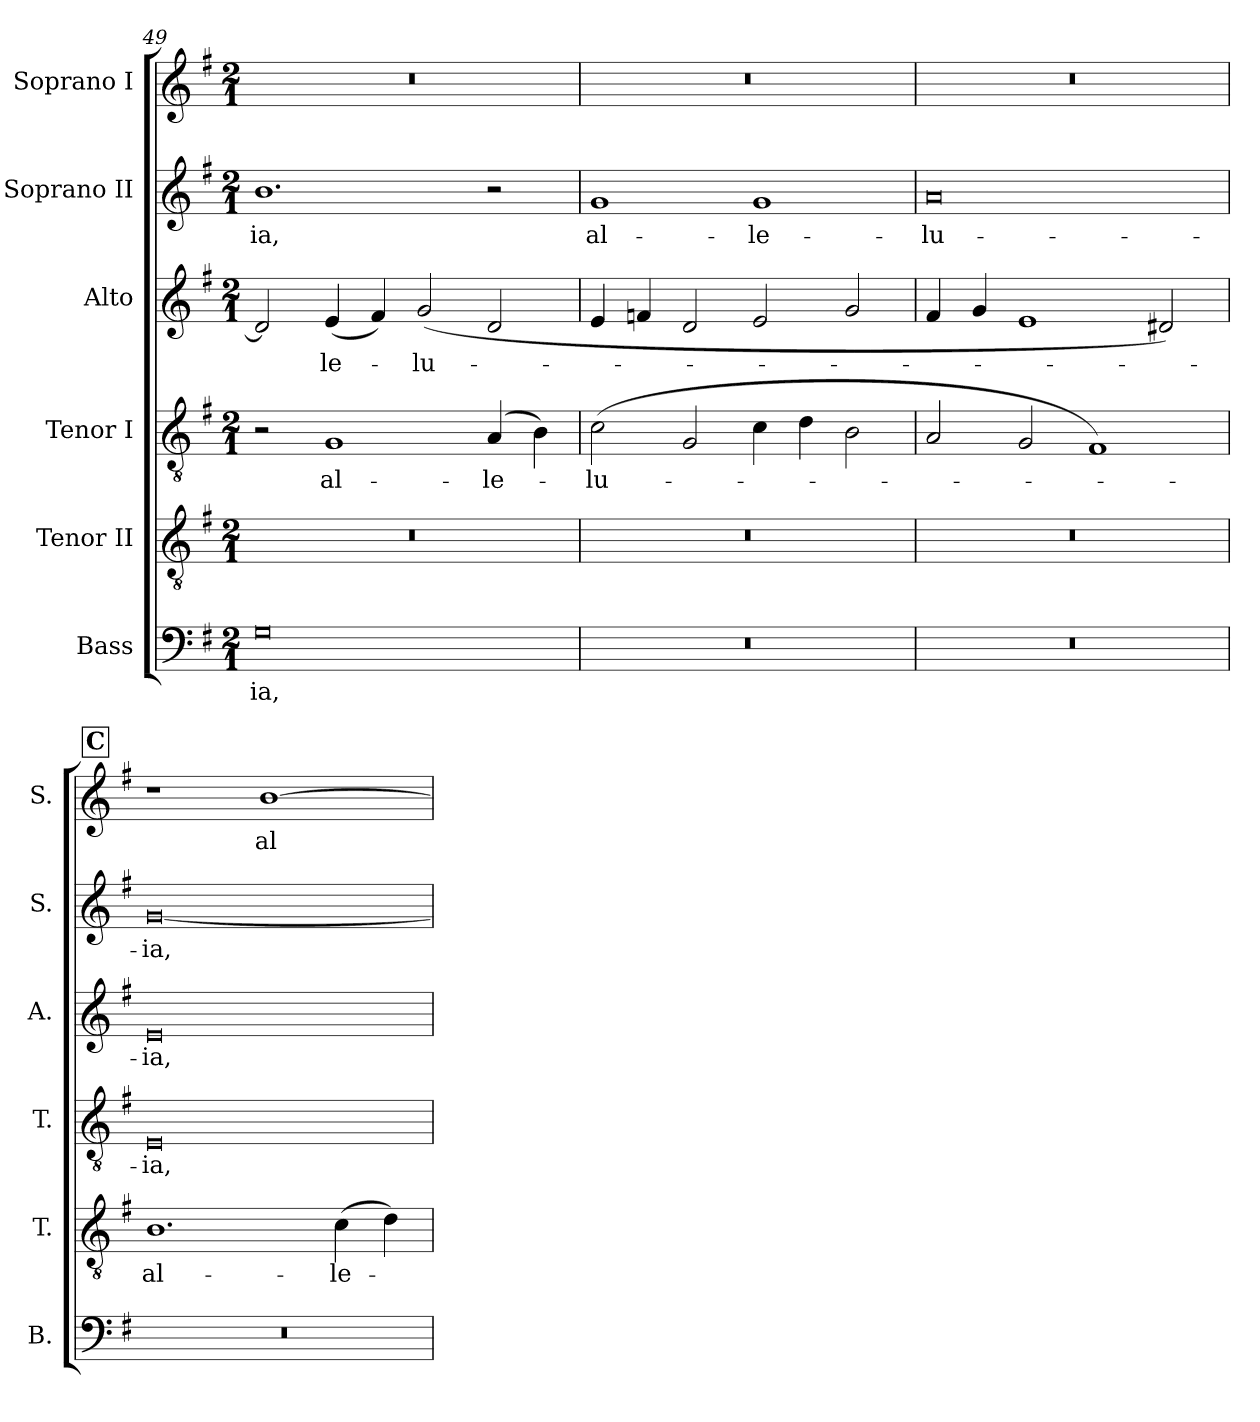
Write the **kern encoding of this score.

**kern	**text	**kern	**text	**kern	**text	**kern	**text	**kern	**text	**kern	**text
*part6	*part6	*part5	*part5	*part4	*part4	*part3	*part3	*part2	*part2	*part1	*part1
*staff6	*staff6	*staff5	*staff5	*staff4	*staff4	*staff3	*staff3	*staff2	*staff2	*staff1	*staff1
*I"Bass	*	*I"Tenor II	*	*I"Tenor I	*	*I"Alto	*	*I"Soprano II	*	*I"Soprano I	*
*I'B.	*	*I'T.	*	*I'T.	*	*I'A.	*	*I'S.	*	*I'S.	*
*clefF4	*	*clefGv2	*	*clefGv2	*	*clefG2	*	*clefG2	*	*clefG2	*
*	*	*ITrd7c12	*	*ITrd7c12	*	*	*	*	*	*	*
*k[f#]	*	*k[f#]	*	*k[f#]	*	*k[f#]	*	*k[f#]	*	*k[f#]	*
*G:	*	*G:	*	*G:	*	*G:	*	*G:	*	*G:	*
*M2/1	*	*M2/1	*	*M2/1	*	*M2/1	*	*M2/1	*	*M2/1	*
=49	=49	=49	=49	=49	=49	=49	=49	=49	=49	=49	=49
!	!LO:LY:b:color=#000000	!LO:N:vis=1	!	!	!	!	!	!	!	!	!
!	!	!	!	!	!	!	!	!	!LO:LY:b:color=#000000	!LO:N:vis=1	!
0Gi	-ia,	0r	.	2r	.	2di/]	.	1.bi	-ia,	0r	.
!	!	!	!	!	!LO:LY:b:color=#000000	!	!	!	!	!	!
!	!	!	!	!	!	!	!LO:LY:b:color=#000000	!	!	!	!
.	.	.	.	1GGi	al-	(4ei/	-le-	.	.	.	.
.	.	.	.	.	.	4f#i/)	.	.	.	.	.
!	!	!	!	!	!	!	!LO:LY:b:color=#000000	!	!	!	!
.	.	.	.	.	.	(2gi/	-lu-	.	.	.	.
!	!	!	!	!	!LO:LY:b:color=#000000	!	!	!	!	!	!
.	.	.	.	(4AAi/	-le-	2di/	.	2r	.	.	.
.	.	.	.	4BBi\)	.	.	.	.	.	.	.
!!LO:LB:g=z
=50	=50	=50	=50	=50	=50	=50	=50	=50	=50	=50	=50
!LO:N:vis=1	!	!LO:N:vis=1	!	!	!	!	!	!	!	!	!
!	!	!	!	!	!LO:LY:b:color=#000000	!	!	!	!	!	!
!	!	!	!	!	!	!	!	!	!LO:LY:b:color=#000000	!LO:N:vis=1	!
0r	.	0r	.	(2Ci\	-lu-	4ei/	.	1gi	al-	0r	.
.	.	.	.	.	.	4fni/	.	.	.	.	.
.	.	.	.	2GGi/	.	2di/	.	.	.	.	.
!	!	!	!	!	!	!	!	!	!LO:LY:b:color=#000000	!	!
.	.	.	.	4Ci\	.	2ei/	.	1gi	-le-	.	.
.	.	.	.	4Di\	.	.	.	.	.	.	.
.	.	.	.	2BBi\	.	2gi/	.	.	.	.	.
=51	=51	=51	=51	=51	=51	=51	=51	=51	=51	=51	=51
!LO:N:vis=1	!	!LO:N:vis=1	!	!	!	!	!	!	!	!	!
!	!	!	!	!	!	!	!	!	!LO:LY:b:color=#000000	!LO:N:vis=1	!
0r	.	0r	.	2AAi/	.	4f#i/	.	0ai	-lu-	0r	.
.	.	.	.	.	.	4gi/	.	.	.	.	.
.	.	.	.	2GGi/	.	1ei	.	.	.	.	.
.	.	.	.	1FF#i)	.	.	.	.	.	.	.
.	.	.	.	.	.	2d#Xi/)	.	.	.	.	.
!!LO:REH:place=s1:B:color=#000000:enc=box:fs=14.5696:t=C
=52	=52	=52	=52	=52	=52	=52	=52	=52	=52	=52	=52
!LO:N:vis=1	!	!	!	!	!	!	!	!	!	!	!
!	!	!	!LO:LY:b:color=#000000	!	!	!	!	!	!	!	!
!	!	!	!	!	!LO:LY:b:color=#000000	!	!	!	!	!	!
!	!	!	!	!	!	!	!LO:LY:b:color=#000000	!	!	!	!
!	!	!	!	!	!	!	!	!	!LO:LY:b:color=#000000	!	!
0r	.	1.BBi	al-	0EEi	-ia,	0ei	-ia,	[<0gi	-ia,	1r	.
!	!	!	!	!	!	!	!	!	!	!	!LO:LY:b:color=#000000
.	.	.	.	.	.	.	.	.	.	[>1bi	al-
!	!	!	!LO:LY:b:color=#000000	!	!	!	!	!	!	!	!
.	.	(4Ci\	-le-	.	.	.	.	.	.	.	.
.	.	4Di\)	.	.	.	.	.	.	.	.	.
=	=	=	=	=	=	=	=	=	=	=	=
*-	*-	*-	*-	*-	*-	*-	*-	*-	*-	*-	*-
